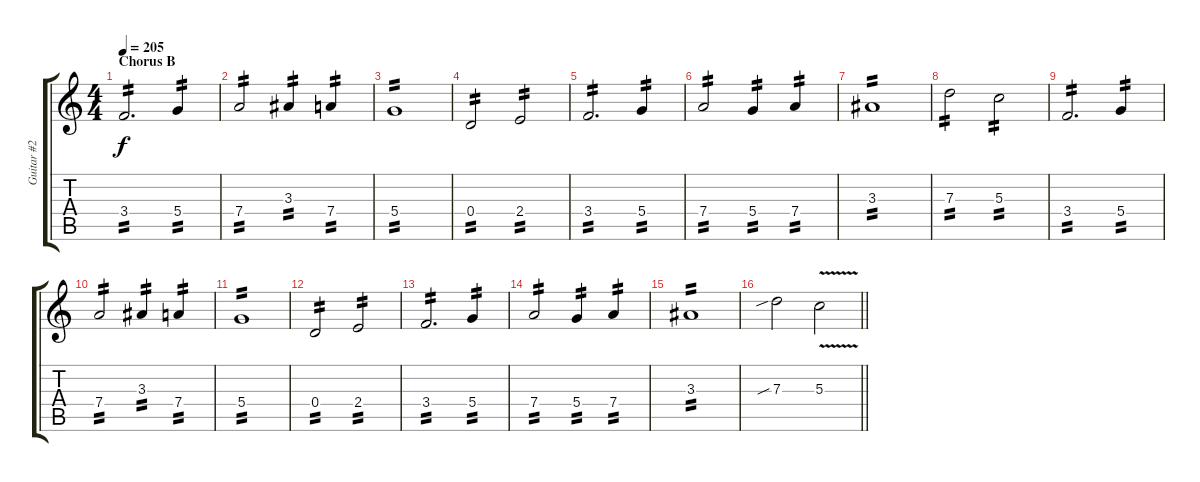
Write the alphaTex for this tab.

\track ("Guitar #2" "Guitar #2") {instrument overdrivenguitar}
\staff {score tabs}
\tuning (E4 B3 G3 D3 A2 D2) {hide}
\ts (4 4)
\section ("" "Chorus B")
\tempo 205
\clef g2
\ks c
3.4.2{d tp 2 dy f} 5.4.4{tp 2} |
7.4.2{tp 2} 3.3.4{tp 2} 7.4.4{tp 2} |
5.4.1{tp 2} |
0.4.2{tp 2} 2.4.2{tp 2} |
3.4.2{d tp 2} 5.4.4{tp 2} |
7.4.2{tp 2} 5.4.4{tp 2} 7.4.4{tp 2} |
3.3.1{tp 2} |
7.3.2{tp 2} 5.3.2{tp 2} |
3.4.2{d tp 2} 5.4.4{tp 2} |
7.4.2{tp 2} 3.3.4{tp 2} 7.4.4{tp 2} |
5.4.1{tp 2} |
0.4.2{tp 2} 2.4.2{tp 2} |
3.4.2{d tp 2} 5.4.4{tp 2} |
7.4.2{tp 2} 5.4.4{tp 2} 7.4.4{tp 2} |
3.3.1{tp 2} |
\barLineRight lightlight
7.3{sib}.2 5.3{v}.2
